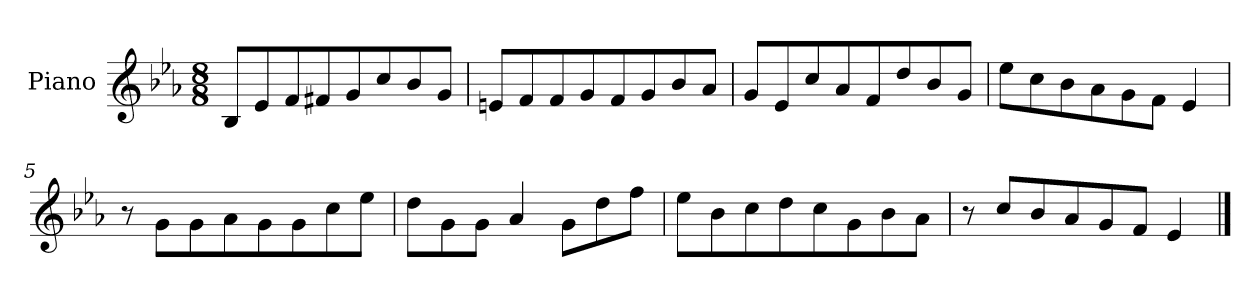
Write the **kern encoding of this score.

**kern
*part1
*staff1
*I"Piano
*I'Pno.
*clefG2
*k[b-e-a-]
*M8/8
=1
8B-/L
8e-/
8f/
8f#X/
8g/
8cc/
8b-/
8g/J
=2
8en/L
8f/
8f/
8g/
8f/
8g/
8b-/
8a-/J
=3
8g/L
8e-/
8cc/
8a-/
8f/
8dd/
8b-/
8g/J
=4
8ee-\L
8cc\
8b-\
8a-\
8g\
8f\J
4e-/
=5
8r
8g\L
8g\
8a-\
8g\
8g\
8cc\
8ee-\J
!!LO:LB:g=z
=6
8dd\L
8g\
8g\J
4a-/
8g\L
8dd\
8ff\J
=7
8ee-\L
8b-\
8cc\
8dd\
8cc\
8g\
8b-\
8a-\J
=8
8r
8cc/L
8b-/
8a-/
8g/
8f/J
4e-/
==
*-
